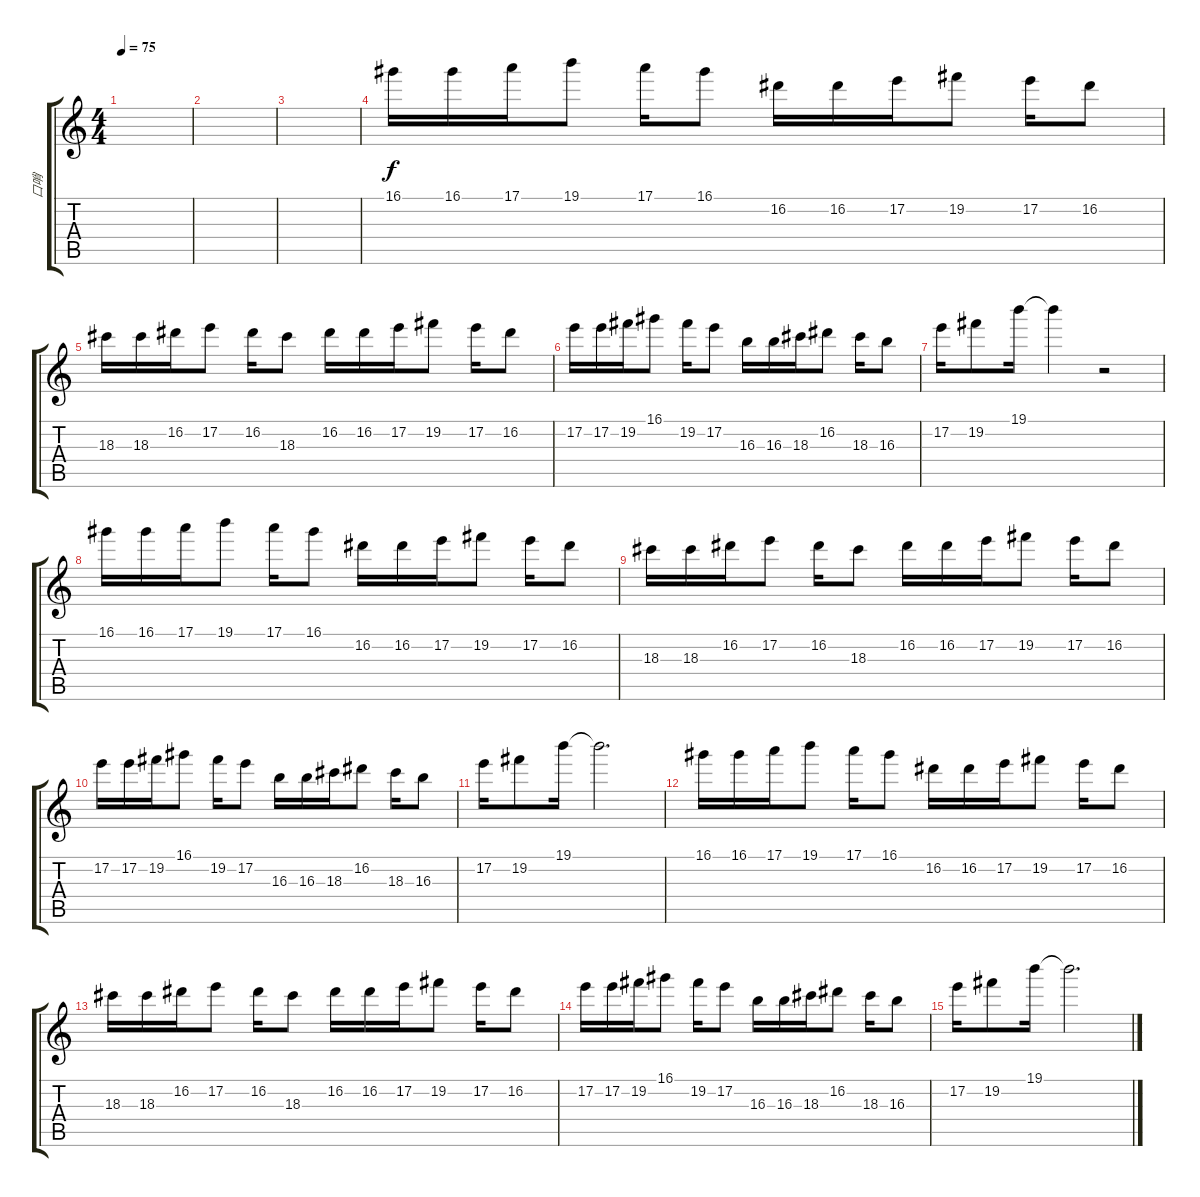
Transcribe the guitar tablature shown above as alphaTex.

\track ("口哨" "口哨") {instrument acousticguitarnylon}
\staff {score tabs}
\tuning (E4 B3 G3 D3 A2 E2) {hide}
\ts (4 4)
\tempo 75
\clef g2
\ks c
|
|
|
16.1.16{volume 16 instrument piccolo} 16.1.16 17.1.16 19.1.8 17.1.16 16.1.8 16.2.16 16.2.16 17.2.16 19.2.8 17.2.16 16.2.8 |
18.3.16 18.3.16 16.2.16 17.2.8 16.2.16 18.3.8 16.2.16 16.2.16 17.2.16 19.2.8 17.2.16 16.2.8 |
17.2.16 17.2.16 19.2.16 16.1.8 19.2.16 17.2.8 16.3.16 16.3.16 18.3.16 16.2.8 18.3.16 16.3.8 |
17.2.16 19.2.8 19.1.16 19.1{t}.4 r.2 |
16.1.16{volume 10 instrument piccolo} 16.1.16 17.1.16 19.1.8 17.1.16 16.1.8 16.2.16 16.2.16 17.2.16 19.2.8 17.2.16 16.2.8 |
18.3.16 18.3.16 16.2.16 17.2.8 16.2.16 18.3.8 16.2.16 16.2.16 17.2.16 19.2.8 17.2.16 16.2.8 |
17.2.16 17.2.16 19.2.16 16.1.8 19.2.16 17.2.8 16.3.16 16.3.16 18.3.16 16.2.8 18.3.16 16.3.8 |
17.2.16 19.2.8 19.1.16 19.1{t}.2{d} |
16.1.16{instrument piccolo} 16.1.16 17.1.16 19.1.8 17.1.16 16.1.8 16.2.16 16.2.16 17.2.16 19.2.8 17.2.16 16.2.8 |
18.3.16 18.3.16 16.2.16 17.2.8 16.2.16 18.3.8 16.2.16 16.2.16 17.2.16 19.2.8 17.2.16 16.2.8 |
17.2.16 17.2.16 19.2.16 16.1.8 19.2.16 17.2.8 16.3.16 16.3.16 18.3.16 16.2.8 18.3.16 16.3.8 |
17.2.16 19.2.8 19.1.16 19.1{t}.2{d}
